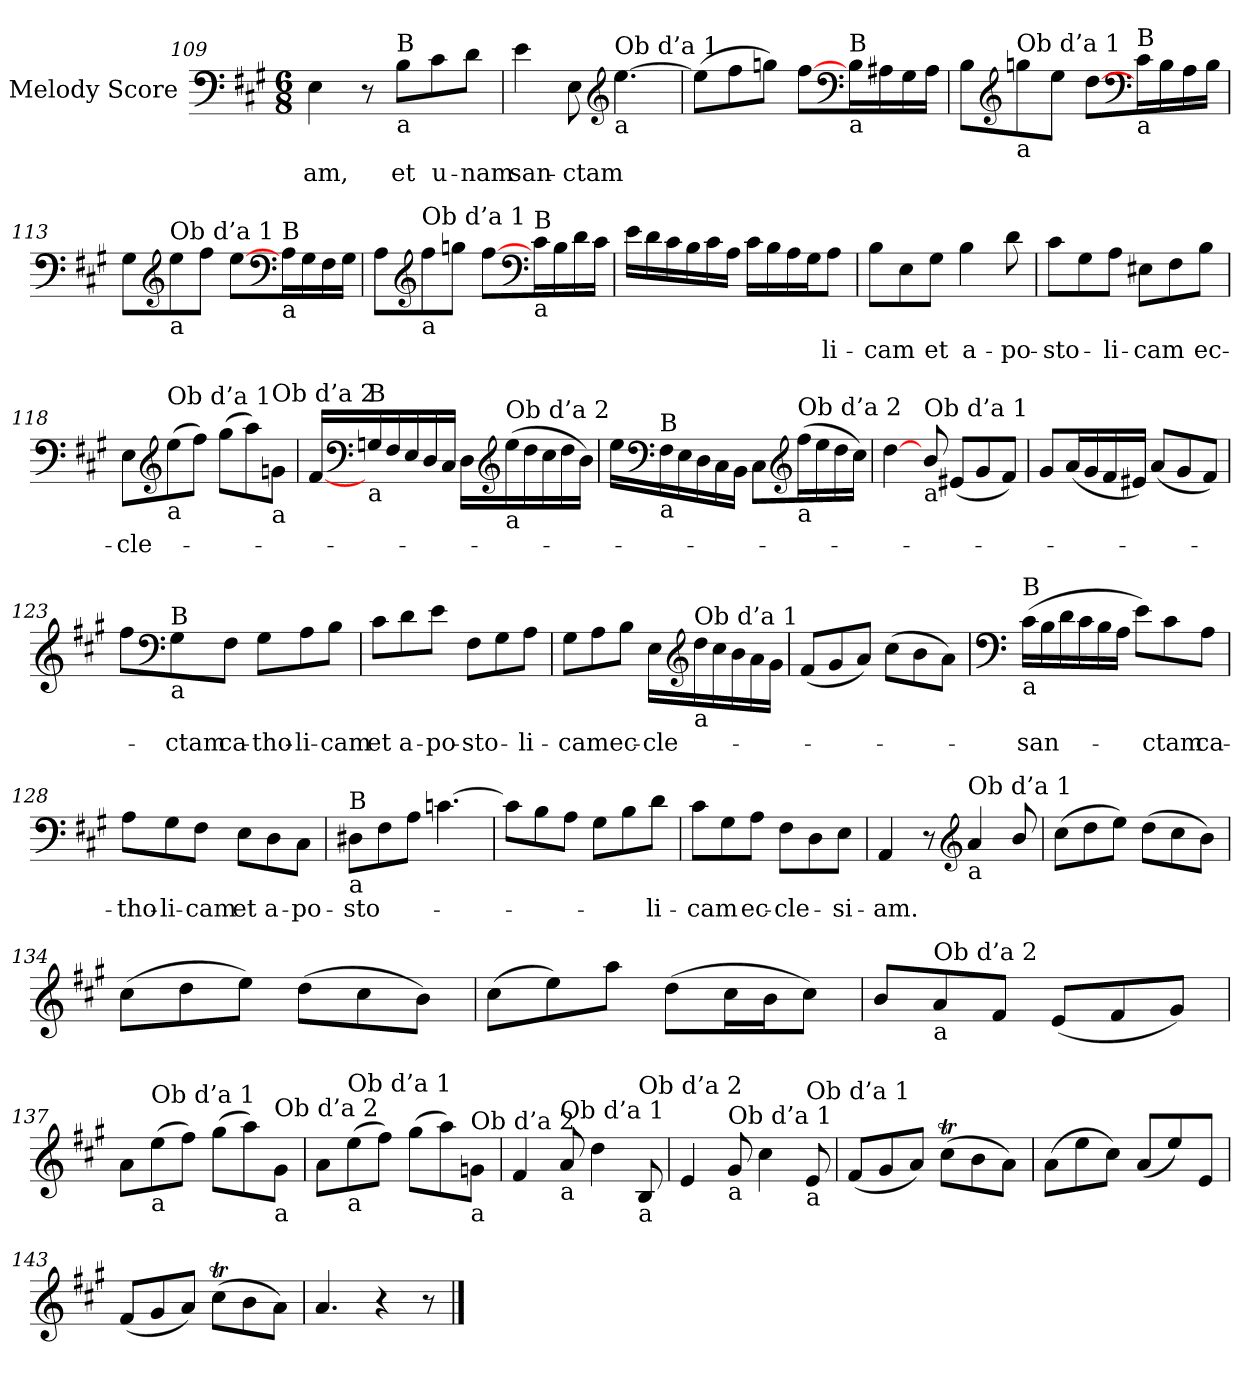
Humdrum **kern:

**kern	**text
*part1	*part1
*staff1	*staff1
*I"Melody Score	*
*clefF4	*
*k[f#c#g#]	*
*M6/8	*
=109	=109
!	!LO:LY:b
4E\	-am,
8r	.
!LO:TX:a:t=B	!
!LO:TX:b:t=a	!
!	!LO:LY:b
8B\L	et
!	!LO:LY:b
8c#\	u-
!	!LO:LY:b
8d\J	-nam
=110	=110
!	!LO:LY:b
4e\	san-
!	!LO:LY:b
8E\	-ctam
*clefG2	*
!LO:TX:a:t=Ob d’a 1	!
!LO:TX:b:t=a	!
[4.ee\	.
=111	=111
(8ee\L]	.
8ff#\	.
8ggn\J)	.
[8ff#\L	.
*clefF4	*
!LO:TX:a:t=B	!
!LO:TX:b:t=a	!
16B\L	.
16A#\	.
16G#\	.
16A#\JJ	.
=112	=112
8B\L	.
*clefG2	*
!LO:TX:a:t=Ob d’a 1	!
!LO:TX:b:t=a	!
8ggn\	.
8ee\J	.
[8dd\L	.
*clefF4	*
!LO:TX:a:t=B	!
!LO:TX:b:t=a	!
16c#\L	.
16B\	.
16A\	.
16B\JJ	.
=113	=113
8G#\L	.
*clefG2	*
!LO:TX:a:t=Ob d’a 1	!
!LO:TX:b:t=a	!
8ee\	.
8ff#\J	.
[8ee\L	.
*clefF4	*
!LO:TX:a:t=B	!
!LO:TX:b:t=a	!
16A\L	.
16G#\	.
16F#\	.
16G#\JJ	.
=114	=114
8A\L	.
*clefG2	*
!LO:TX:a:t=Ob d’a 1	!
!LO:TX:b:t=a	!
8ff#\	.
8ggn\J	.
[8ff#\L	.
*clefF4	*
!LO:TX:a:t=B	!
!LO:TX:b:t=a	!
16c#\L	.
16B\	.
16d\	.
16c#\JJ	.
=115	=115
16e\LL	.
16d\	.
16c#\	.
16B\	.
16c#\	.
16A\JJ	.
16c#\LL	.
16B\	.
16A\	.
16G#\J	.
!	!LO:LY:b
8A\J	-li-
=116	=116
!	!LO:LY:b
8B\L	-cam
8E\	.
!	!LO:LY:b
8G#\J	et
!	!LO:LY:b
4B\	a-
!	!LO:LY:b
8d\	-po-
=117	=117
!	!LO:LY:b
8c#\L	-sto-
8G#\	.
!	!LO:LY:b
8A\J	-li-
!	!LO:LY:b
8E#X\L	-cam
8F#\	.
!	!LO:LY:b
8B\J	ec-
=118	=118
!	!LO:LY:b
8E\L	-cle-
*clefG2	*
!LO:TX:a:t=Ob d’a 1	!
!LO:TX:b:t=a	!
(8ee\	.
8ff#\J)	.
(8gg#\L	.
8aa\)	.
!LO:TX:a:t=Ob d’a 2	!
!LO:TX:b:t=a	!
8gn\J	.
=119	=119
[16f#/LL	.
*clefF4	*
!LO:TX:a:t=B	!
!LO:TX:b:t=a	!
16Gn/	.
16F#/	.
16E/	.
16D/	.
16C#/JJ	.
16D\LL	.
*clefG2	*
!LO:TX:a:t=Ob d’a 2	!
!LO:TX:b:t=a	!
(16ee\	.
16dd\	.
16cc#\	.
16dd\	.
16b\JJ)	.
=120	=120
16ee\LL	.
*clefF4	*
!LO:TX:a:t=B	!
!LO:TX:b:t=a	!
16F#\	.
16E\	.
16D\	.
16C#\	.
16BB\JJ	.
8C#\L	.
*clefG2	*
!LO:TX:a:t=Ob d’a 2	!
!LO:TX:b:t=a	!
(16ff#\L	.
16ee\	.
16dd\	.
16cc#\JJ)	.
=121	=121
[4dd\	.
!LO:TX:a:t=Ob d’a 1	!
!LO:TX:b:t=a	!
8b/	.
(8e#X/L	.
8g#/	.
8f#/J)	.
=122	=122
8g#/L	.
(16a/L	.
16g#/	.
16f#/	.
16e#X/JJ)	.
(8a/L	.
8g#/	.
8f#/J)	.
=123	=123
8ff#\L	.
*clefF4	*
!LO:TX:a:t=B	!
!LO:TX:b:t=a	!
!	!LO:LY:b
8G#\	-ctam
!	!LO:LY:b
8F#\J	ca-
!	!LO:LY:b
8G#\L	-tho-
!	!LO:LY:b
8A\	-li-
!	!LO:LY:b
8B\J	-cam
=124	=124
!	!LO:LY:b
8c#\L	et
!	!LO:LY:b
8d\	a-
!	!LO:LY:b
8e\J	-po-
!	!LO:LY:b
8F#\L	-sto-
8G#\	.
!	!LO:LY:b
8A\J	-li-
=125	=125
!	!LO:LY:b
8G#\L	-cam
8A\	.
!	!LO:LY:b
8B\J	ec-
!	!LO:LY:b
16E\LL	-cle-
*clefG2	*
!LO:TX:a:t=Ob d’a 1	!
!LO:TX:b:t=a	!
16dd\	.
16cc#\	.
16b\	.
16a\	.
16g#\JJ	.
=126	=126
(8f#/L	.
8g#/	.
8a/J)	.
(8cc#\L	.
8b\	.
8a\J)	.
=127	=127
*clefF4	*
!LO:TX:a:t=B	!
!LO:TX:b:t=a	!
!	!LO:LY:b
(16c#\LL	san-
16B\	.
16d\	.
16c#\	.
16B\	.
16A\JJ	.
8e\L)	.
!	!LO:LY:b
8c#\	-ctam
!	!LO:LY:b
8A\J	ca-
=128	=128
!	!LO:LY:b
8A\L	-tho-
!	!LO:LY:b
8G#\	-li-
!	!LO:LY:b
8F#\J	-cam
!	!LO:LY:b
8E\L	et
!	!LO:LY:b
8D\	a-
!	!LO:LY:b
8C#\J	-po-
=129	=129
!LO:TX:a:t=B	!
!LO:TX:b:t=a	!
!	!LO:LY:b
8D#X\L	-sto-
8F#\	.
8A\J	.
[4.cn\	.
=130	=130
8c\L]	.
8B\	.
8A\J	.
8G#\L	.
8B\	.
!	!LO:LY:b
8d\J	-li-
=131	=131
!	!LO:LY:b
8c#\L	-cam
8G#\	.
!	!LO:LY:b
8A\J	ec-
!	!LO:LY:b
8F#\L	-cle-
8D\	.
!	!LO:LY:b
8E\J	-si-
=132	=132
!	!LO:LY:b
4AA/	-am.
8r	.
*clefG2	*
!LO:TX:a:t=Ob d’a 1	!
!LO:TX:b:t=a	!
4a/	.
8b/	.
=133	=133
(8cc#\L	.
8dd\	.
8ee\J)	.
(8dd\L	.
8cc#\	.
8b\J)	.
=134	=134
(8cc#\L	.
8dd\	.
8ee\J)	.
(8dd\L	.
8cc#\	.
8b\J)	.
=135	=135
(8cc#\L	.
8ee\)	.
8aa\J	.
(8dd\L	.
16cc#\L	.
16b\J	.
8cc#\J)	.
=136	=136
8b/L	.
!LO:TX:a:t=Ob d’a 2	!
!LO:TX:b:t=a	!
8a/	.
8f#/J	.
(8e/L	.
8f#/	.
8g#/J)	.
=137	=137
8a\L	.
!LO:TX:a:t=Ob d’a 1	!
!LO:TX:b:t=a	!
(8ee\	.
8ff#\J)	.
(8gg#\L	.
8aa\)	.
!LO:TX:a:t=Ob d’a 2	!
!LO:TX:b:t=a	!
8g#\J	.
=138	=138
8a\L	.
!LO:TX:a:t=Ob d’a 1	!
!LO:TX:b:t=a	!
(8ee\	.
8ff#\J)	.
(8gg#\L	.
8aa\)	.
!LO:TX:a:t=Ob d’a 2	!
!LO:TX:b:t=a	!
8gn\J	.
=139	=139
4f#/	.
!LO:TX:a:t=Ob d’a 1	!
!LO:TX:b:t=a	!
8a/	.
4dd\	.
!LO:TX:a:t=Ob d’a 2	!
!LO:TX:b:t=a	!
8B/	.
=140	=140
4e/	.
!LO:TX:a:t=Ob d’a 1	!
!LO:TX:b:t=a	!
8g#/	.
4cc#\	.
!LO:TX:a:t=Ob d’a 1	!
!LO:TX:b:t=a	!
8e/	.
=141	=141
(8f#/L	.
8g#/	.
8a/J)	.
(8cc#t\L	.
8b\	.
8a\J)	.
=142	=142
(8a\L	.
8ee\	.
8cc#\J)	.
(8a/L	.
8ee/)	.
8e/J	.
=143	=143
(8f#/L	.
8g#/	.
8a/J)	.
(8cc#t\L	.
8b\	.
8a\J)	.
=144	=144
4.a/	.
4r	.
8r	.
==	==
*-	*-
